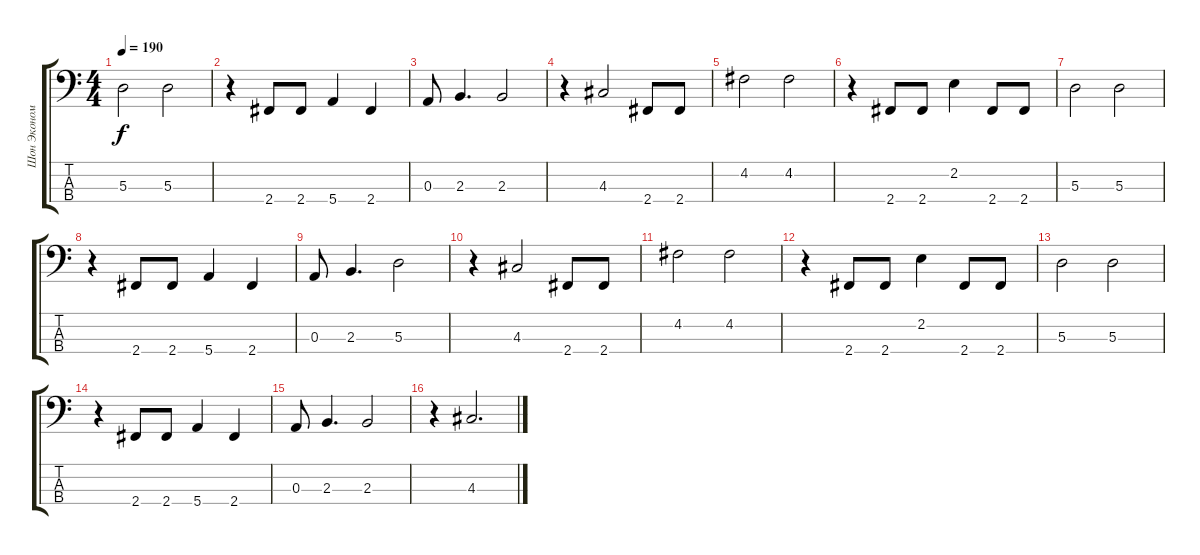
\track ("Шон Экономаки" "Шон Эконом") {instrument electricbasspick}
\staff {score tabs}
\tuning (G2 D2 A1 E1) {hide}
\ts (4 4)
\tempo 190
\clef f4
\ks c
5.3.2{dy f} 5.3.2 |
r.4 2.4.8 2.4.8 5.4.4 2.4.4 |
0.3.8 2.3.4{d} 2.3.2 |
r.4 4.3.2 2.4.8 2.4.8 |
4.2.2 4.2.2 |
r.4 2.4.8 2.4.8 2.2.4 2.4.8 2.4.8 |
5.3.2 5.3.2 |
r.4 2.4.8 2.4.8 5.4.4 2.4.4 |
0.3.8 2.3.4{d} 5.3.2 |
r.4 4.3.2 2.4.8 2.4.8 |
4.2.2 4.2.2 |
r.4 2.4.8 2.4.8 2.2.4 2.4.8 2.4.8 |
5.3.2 5.3.2 |
r.4 2.4.8 2.4.8 5.4.4 2.4.4 |
0.3.8 2.3.4{d} 2.3.2 |
r.4 4.3.2{d}
